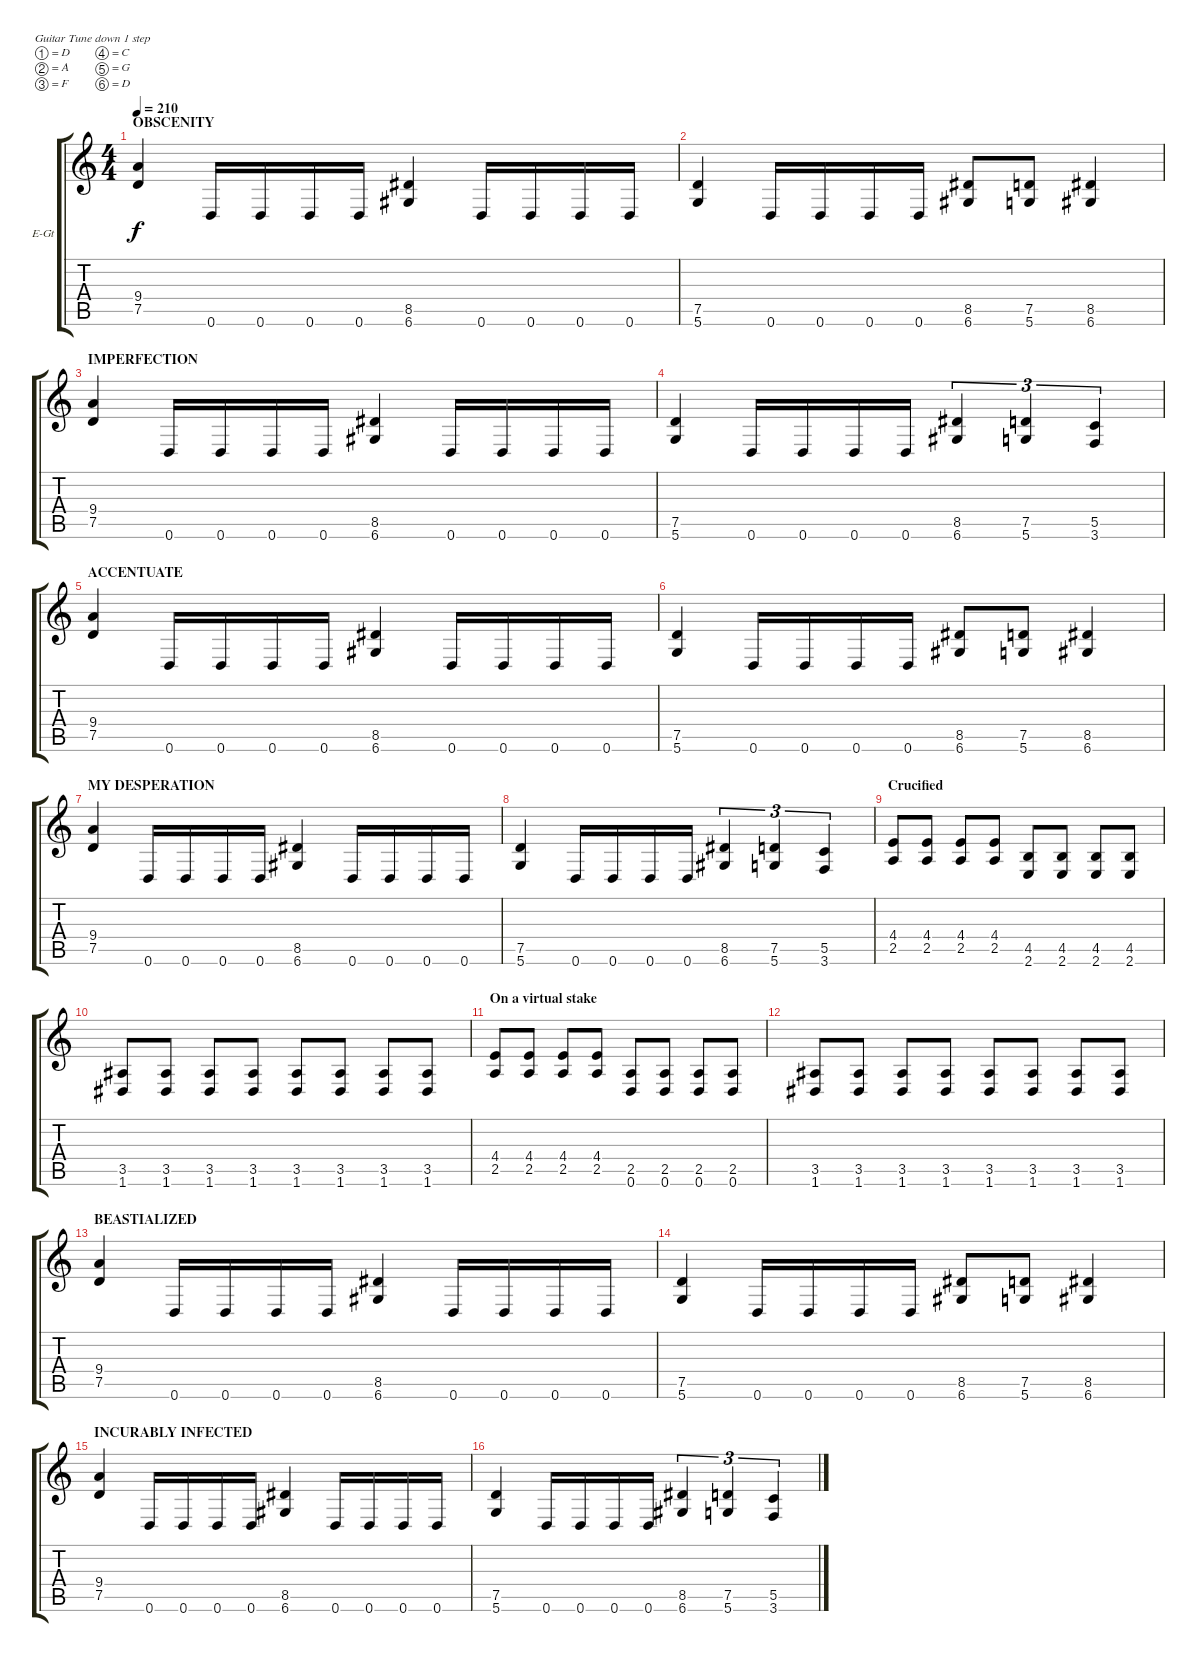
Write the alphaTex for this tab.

\defaultSystemsLayout 4
\bracketExtendMode groupsimilarinstruments
\firstSystemTrackNameOrientation horizontal
\otherSystemsTrackNameOrientation horizontal
\track ("Bernd Kost I" "E-Gt") {instrument distortionguitar}
\staff {score tabs}
\tuning (D4 A3 F3 C3 G2 D2)
\ts (4 4)
\section ("" "OBSCENITY")
\tempo 210
\clef g2
\ks c
(7.5 9.4).4{dy f} 0.6.16 0.6.16 0.6.16 0.6.16 (6.6 8.5).4 0.6.16 0.6.16 0.6.16 0.6.16 |
(5.6 7.5).4 0.6.16 0.6.16 0.6.16 0.6.16 (6.6 8.5).8 (5.6 7.5).8 (8.5 6.6).4 |
\section ("" "IMPERFECTION")
(7.5 9.4).4 0.6.16 0.6.16 0.6.16 0.6.16 (6.6 8.5).4 0.6.16 0.6.16 0.6.16 0.6.16 |
(5.6 7.5).4 0.6.16 0.6.16 0.6.16 0.6.16 (6.6 8.5).4{tu (3 2)} (5.6 7.5).4{tu (3 2)} (5.5 3.6).4{tu (3 2)} |
\section ("" "ACCENTUATE")
(7.5 9.4).4 0.6.16 0.6.16 0.6.16 0.6.16 (6.6 8.5).4 0.6.16 0.6.16 0.6.16 0.6.16 |
(5.6 7.5).4 0.6.16 0.6.16 0.6.16 0.6.16 (6.6 8.5).8 (5.6 7.5).8 (8.5 6.6).4 |
\section ("" "MY DESPERATION")
(7.5 9.4).4 0.6.16 0.6.16 0.6.16 0.6.16 (6.6 8.5).4 0.6.16 0.6.16 0.6.16 0.6.16 |
(5.6 7.5).4 0.6.16 0.6.16 0.6.16 0.6.16 (6.6 8.5).4{tu (3 2)} (5.6 7.5).4{tu (3 2)} (5.5 3.6).4{tu (3 2)} |
\section ("" "Crucified")
(2.5 4.4).8 (2.5 4.4).8 (2.5 4.4).8 (2.5 4.4).8 (2.6 4.5).8 (4.5 2.6).8 (2.6 4.5).8 (4.5 2.6).8 |
(1.6 3.5).8 (3.5 1.6).8 (1.6 3.5).8 (3.5 1.6).8 (1.6 3.5).8 (3.5 1.6).8 (1.6 3.5).8 (3.5 1.6).8 |
\section ("" "On a virtual stake")
(2.5 4.4).8 (2.5 4.4).8 (2.5 4.4).8 (2.5 4.4).8 (0.6 2.5).8 (2.5 0.6).8 (0.6 2.5).8 (2.5 0.6).8 |
(1.6 3.5).8 (3.5 1.6).8 (1.6 3.5).8 (3.5 1.6).8 (1.6 3.5).8 (3.5 1.6).8 (1.6 3.5).8 (3.5 1.6).8 |
\section ("" "BEASTIALIZED")
(7.5 9.4).4 0.6.16 0.6.16 0.6.16 0.6.16 (6.6 8.5).4 0.6.16 0.6.16 0.6.16 0.6.16 |
(5.6 7.5).4 0.6.16 0.6.16 0.6.16 0.6.16 (6.6 8.5).8 (5.6 7.5).8 (8.5 6.6).4 |
\section ("" "INCURABLY INFECTED")
(7.5 9.4).4 0.6.16 0.6.16 0.6.16 0.6.16 (6.6 8.5).4 0.6.16 0.6.16 0.6.16 0.6.16 |
(5.6 7.5).4 0.6.16 0.6.16 0.6.16 0.6.16 (6.6 8.5).4{tu (3 2)} (5.6 7.5).4{tu (3 2)} (5.5 3.6).4{tu (3 2)}
